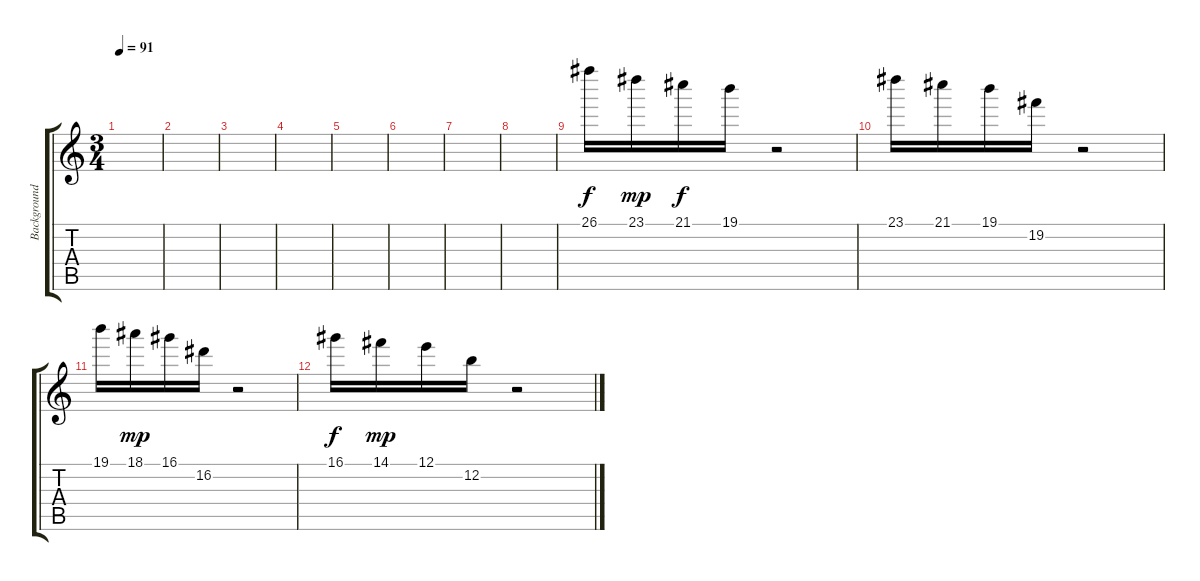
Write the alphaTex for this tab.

\track ("Background FX" "Background") {instrument acousticguitarsteel}
\staff {score tabs}
\tuning (E4 B3 G3 D3 A2 E2) {hide}
\ts (3 4)
\tempo 91
\clef g2
\ks c
|
|
|
|
|
|
|
|
26.1.16 23.1.16{dy mp} 21.1.16{dy f} 19.1.16 r.2 |
23.1.16 21.1.16 19.1.16 19.2.16 r.2 |
19.1.16 18.1.16{dy mp} 16.1.16 16.2.16 r.2 |
16.1.16{dy f} 14.1.16{dy mp} 12.1.16 12.2.16 r.2
